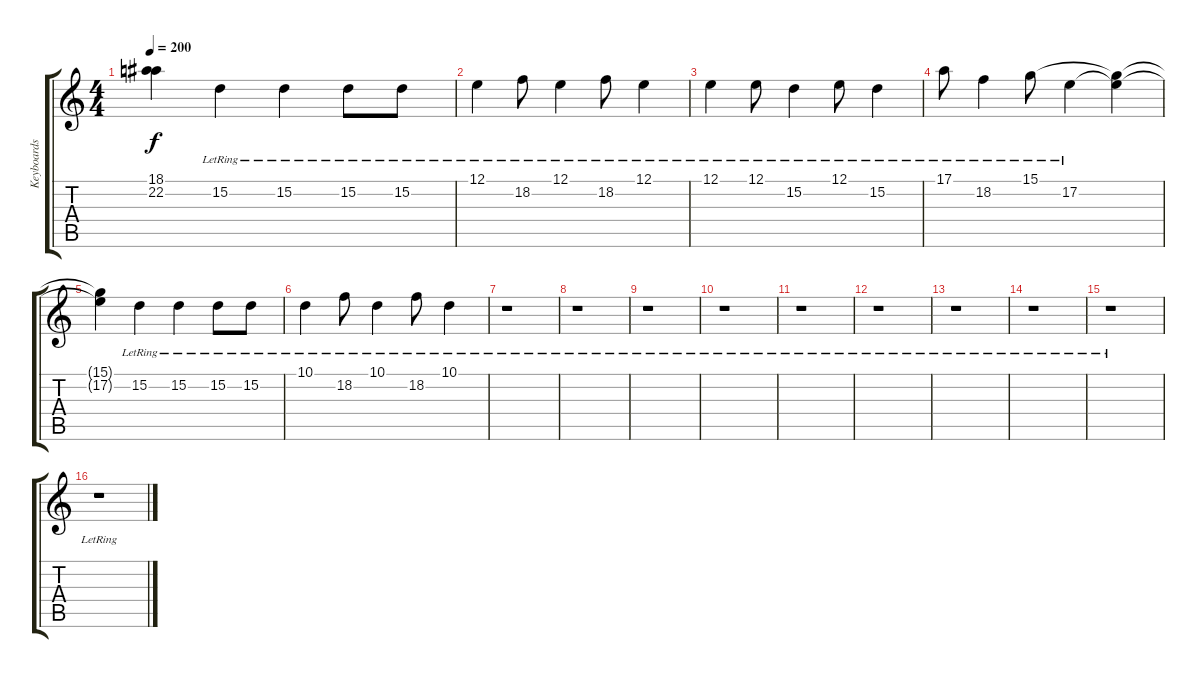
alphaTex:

\track ("Keyboards (James)" "Keyboards ") {instrument stringensemble1}
\staff {score tabs}
\tuning (E4 B3 G3 D3 A2 D2) {hide}
\ts (4 4)
\tempo 200
\clef g2
\ks c
(18.1{t} 22.2{t}).4{dy f} 15.2{lr}.4 15.2{lr}.4 15.2{lr}.8 15.2{lr}.8 |
12.1{lr}.4 18.2{lr}.8 12.1{lr}.4 18.2{lr}.8 12.1{lr}.4 |
12.1{lr}.4 12.1{lr}.8 15.2{lr}.4 12.1{lr}.8 15.2{lr}.4 |
17.1{lr}.8 18.2{lr}.4 15.1{lr}.8 17.2{lr}.4 (15.1{t} 17.2{t}).4 |
(15.1{t} 17.2{t}).4 15.2{lr}.4 15.2{lr}.4 15.2{lr}.8 15.2{lr}.8 |
10.1{lr}.4 18.2{lr}.8 10.1{lr}.4 18.2{lr}.8 10.1{lr}.4 |
r.1 |
r.1 |
r.1 |
r.1 |
r.1 |
r.1 |
r.1 |
r.1 |
r.1 |
r.1
